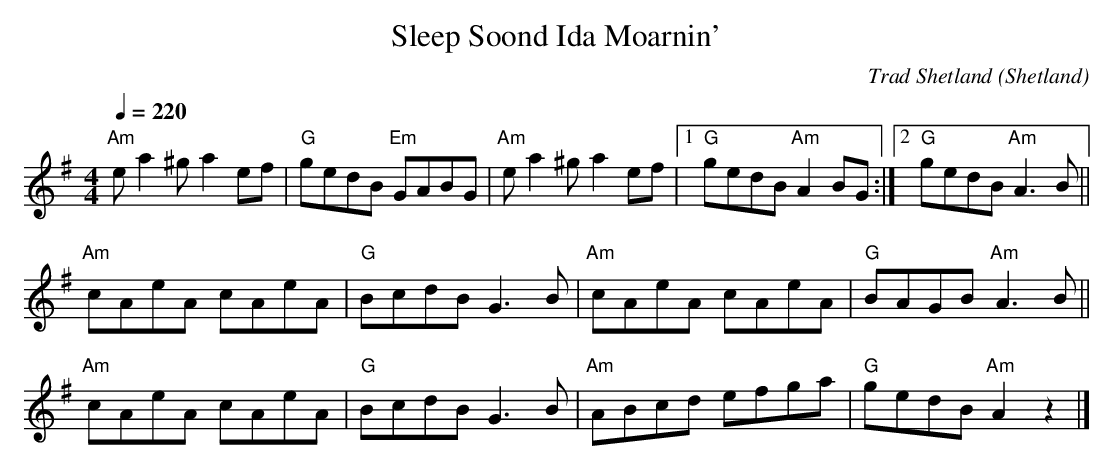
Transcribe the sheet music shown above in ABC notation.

X:1
T:Sleep Soond Ida Moarnin'
M:4/4
L:1/8
Q:1/4=220
C:Trad Shetland
O:Shetland
K:A Dor
"Am"e a2 ^g a2 ef|"G"gedB "Em"GABG|"Am"e a2 ^g a2 ef|
[1 "G"gedB "Am"A2  BG:|[2 "G"gedB "Am"A3 B||!
"Am"cAeA cAeA|"G"BcdB G3 B|"Am"cAeA cAeA|"G"BAGB "Am"A3 B||!
"Am"cAeA cAeA|"G"BcdB G3 B|"Am"ABcd efga|"G"gedB "Am"A2 z2|]!
